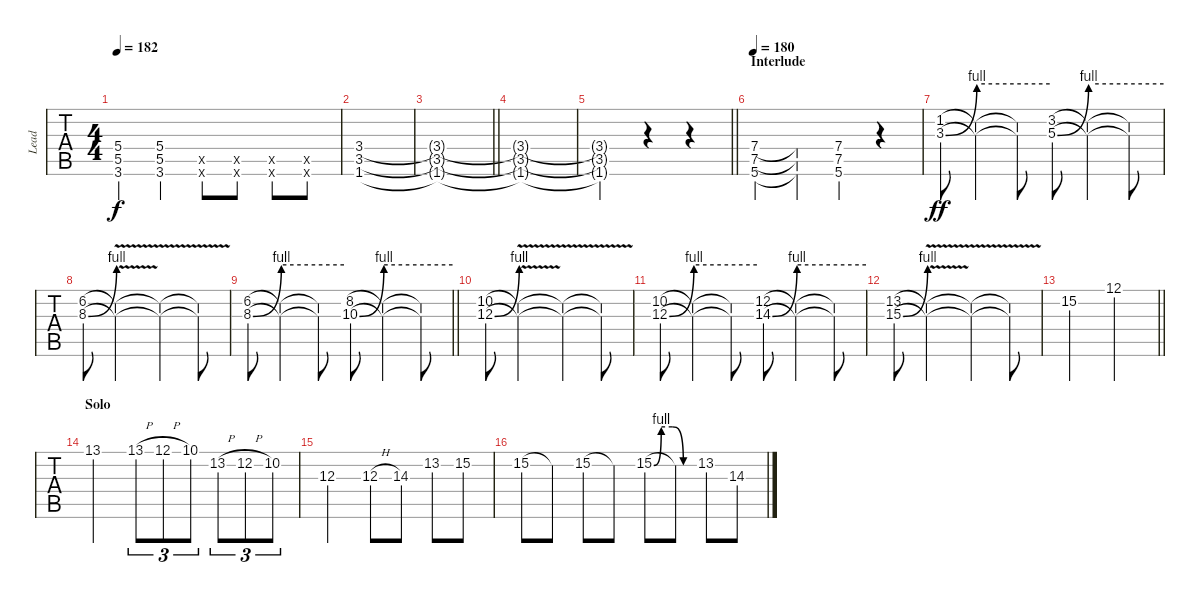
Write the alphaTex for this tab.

\track ("Lead" "Lead") {instrument distortionguitar}
\staff {tabs}
\tuning (E4 B3 G3 D3 A2 E2) {hide}
\ts (4 4)
\tempo 182
\clef g2
\ks c
(5.4 5.5 3.6).4{dy f} (5.4 5.5 3.6).4 (0.5{x} 1.6{x}).8 (0.5{x} 1.6{x}).8 (0.5{x} 0.6{x}).8 (0.5{x} 0.6{x}).8 |
(3.4 3.5 1.6).1 |
\barLineRight lightlight
(3.4{t} 3.5{t} 1.6{t}).1 |
(3.4{t} 3.5{t} 1.6{t}).1 |
\barLineRight lightlight
(3.4{t} 3.5{t} 1.6{t}).2 r.4 r.4 |
\section ("" "Interlude")
\tempo 180
(7.4 7.5 5.6).4 (7.4{t} 7.5{t} 5.6{t}).4 (7.4 7.5 5.6).4 r.4 |
(1.2 3.3{be (bend 0 0 60 4)}).8{dy ff} (1.2{t} 3.3{be (hold 0 4 60 4) t}).4 (1.2{t} 3.3{t}).8 (3.2 5.3{be (bend 0 0 60 4)}).8 (3.2{t} 5.3{be (hold 0 4 60 4) t}).4 (3.2{t} 5.3{t}).8 |
(6.2 8.3{be (bend 0 0 60 4)}).8 (6.2{v t} 8.3{v t}).2 (6.2{v t} 8.3{v t}).4 (6.2{v t} 8.3{v t}).8 |
\barLineRight lightlight
(6.2 8.3{be (bend 0 0 60 4)}).8 (6.2{t} 8.3{be (hold 0 4 60 4) t}).4 (6.2{t} 8.3{t}).8 (8.2 10.3{be (bend 0 0 60 4)}).8 (8.2{t} 10.3{be (hold 0 4 60 4) t}).4 (8.2{t} 10.3{t}).8 |
(10.2 12.3{be (bend 0 0 60 4)}).8 (10.2{v t} 12.3{v t}).2 (10.2{v t} 12.3{v t}).4 (10.2{v t} 12.3{v t}).8 |
(10.2 12.3{be (bend 0 0 60 4)}).8 (10.2{t} 12.3{be (hold 0 4 60 4) t}).4 (10.2{t} 12.3{t}).8 (12.2 14.3{be (bend 0 0 60 4)}).8 (12.2{t} 14.3{be (hold 0 4 60 4) t}).4 (12.2{t} 14.3{t}).8 |
(13.2 15.3{be (bend 0 0 60 4)}).8 (13.2{v t} 15.3{v t}).2 (13.2{v t} 15.3{v t}).4 (13.2{v t} 15.3{v t}).8 |
\barLineRight lightlight
15.2.2 12.1.2 |
\section ("" "Solo")
13.1.2{ot 8va} 13.1{h}.8{tu (3 2) ot 8va} 12.1{h}.8{tu (3 2) ot 8va} 10.1.8{tu (3 2) ot 8va} 13.2{h}.8{tu (3 2) ot 8va} 12.2{h}.8{tu (3 2) ot 8va} 10.2.8{tu (3 2) ot 8va} |
12.3.2{ot 8va} 12.3{h}.8{ot 8va} 14.3.8{ot 8va} 13.2.8{ot 8va} 15.2.8{ot 8va} |
15.2{st}.8{ot 8va} 15.2{t}.8{ot 8va} 15.2{st}.8{ot 8va} 15.2{t}.8{ot 8va} 15.2{be (custom 0 0 10 4 25 4 40 0 60 0)}.8{ot 8va} 15.2{t}.8{ot 8va} 13.2.8{ot 8va} 14.3.8{ot 8va}
